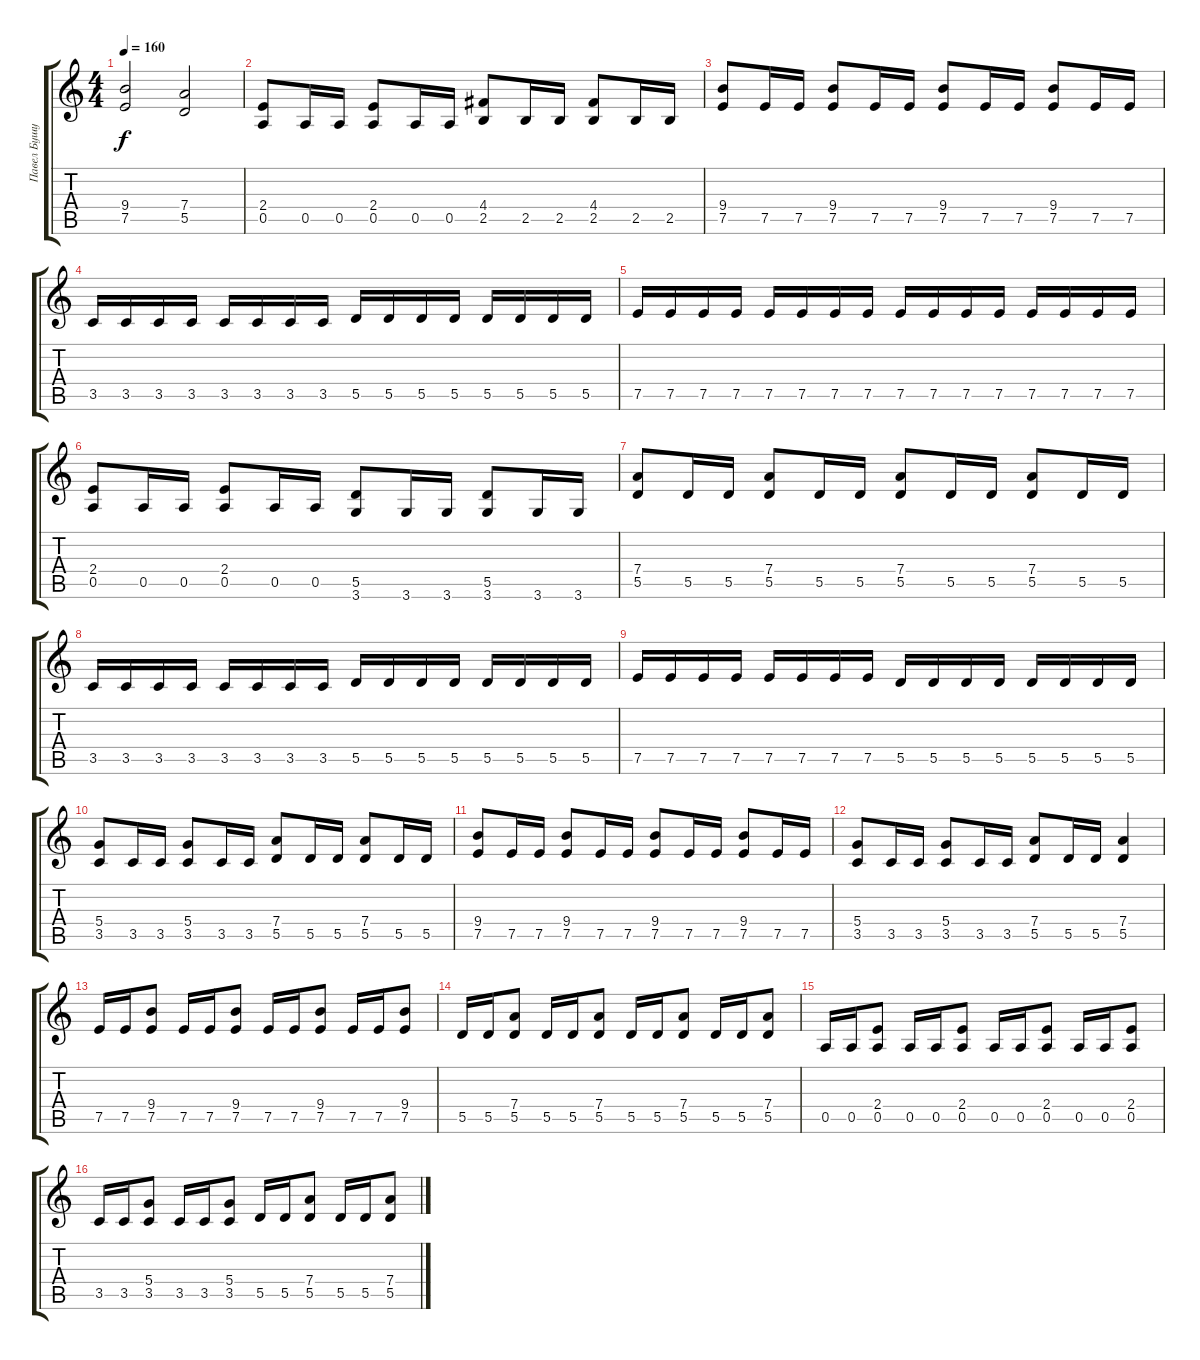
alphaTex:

\track ("Павел Бушуев" "Павел Бушу") {instrument distortionguitar}
\staff {score tabs}
\tuning (E4 B3 G3 D3 A2 E2) {hide}
\ts (4 4)
\tempo 160
\clef g2
\ks c
(9.4 7.5).2{dy f} (7.4 5.5).2 |
(2.4 0.5).8 0.5.16 0.5.16 (2.4 0.5).8 0.5.16 0.5.16 (4.4 2.5).8 2.5.16 2.5.16 (4.4 2.5).8 2.5.16 2.5.16 |
(9.4 7.5).8 7.5.16 7.5.16 (9.4 7.5).8 7.5.16 7.5.16 (9.4 7.5).8 7.5.16 7.5.16 (9.4 7.5).8 7.5.16 7.5.16 |
3.5.16 3.5.16 3.5.16 3.5.16 3.5.16 3.5.16 3.5.16 3.5.16 5.5.16 5.5.16 5.5.16 5.5.16 5.5.16 5.5.16 5.5.16 5.5.16 |
7.5.16 7.5.16 7.5.16 7.5.16 7.5.16 7.5.16 7.5.16 7.5.16 7.5.16 7.5.16 7.5.16 7.5.16 7.5.16 7.5.16 7.5.16 7.5.16 |
(2.4 0.5).8 0.5.16 0.5.16 (2.4 0.5).8 0.5.16 0.5.16 (5.5 3.6).8 3.6.16 3.6.16 (5.5 3.6).8 3.6.16 3.6.16 |
(7.4 5.5).8 5.5.16 5.5.16 (7.4 5.5).8 5.5.16 5.5.16 (7.4 5.5).8 5.5.16 5.5.16 (7.4 5.5).8 5.5.16 5.5.16 |
3.5.16 3.5.16 3.5.16 3.5.16 3.5.16 3.5.16 3.5.16 3.5.16 5.5.16 5.5.16 5.5.16 5.5.16 5.5.16 5.5.16 5.5.16 5.5.16 |
7.5.16 7.5.16 7.5.16 7.5.16 7.5.16 7.5.16 7.5.16 7.5.16 5.5.16 5.5.16 5.5.16 5.5.16 5.5.16 5.5.16 5.5.16 5.5.16 |
(5.4 3.5).8 3.5.16 3.5.16 (5.4 3.5).8 3.5.16 3.5.16 (7.4 5.5).8 5.5.16 5.5.16 (7.4 5.5).8 5.5.16 5.5.16 |
(9.4 7.5).8 7.5.16 7.5.16 (9.4 7.5).8 7.5.16 7.5.16 (9.4 7.5).8 7.5.16 7.5.16 (9.4 7.5).8 7.5.16 7.5.16 |
(5.4 3.5).8 3.5.16 3.5.16 (5.4 3.5).8 3.5.16 3.5.16 (7.4 5.5).8 5.5.16 5.5.16 (7.4 5.5).4 |
7.5.16 7.5.16 (9.4 7.5).8 7.5.16 7.5.16 (9.4 7.5).8 7.5.16 7.5.16 (9.4 7.5).8 7.5.16 7.5.16 (9.4 7.5).8 |
5.5.16 5.5.16 (7.4 5.5).8 5.5.16 5.5.16 (7.4 5.5).8 5.5.16 5.5.16 (7.4 5.5).8 5.5.16 5.5.16 (7.4 5.5).8 |
0.5.16 0.5.16 (2.4 0.5).8 0.5.16 0.5.16 (2.4 0.5).8 0.5.16 0.5.16 (2.4 0.5).8 0.5.16 0.5.16 (2.4 0.5).8 |
3.5.16 3.5.16 (5.4 3.5).8 3.5.16 3.5.16 (5.4 3.5).8 5.5.16 5.5.16 (7.4 5.5).8 5.5.16 5.5.16 (7.4 5.5).8
